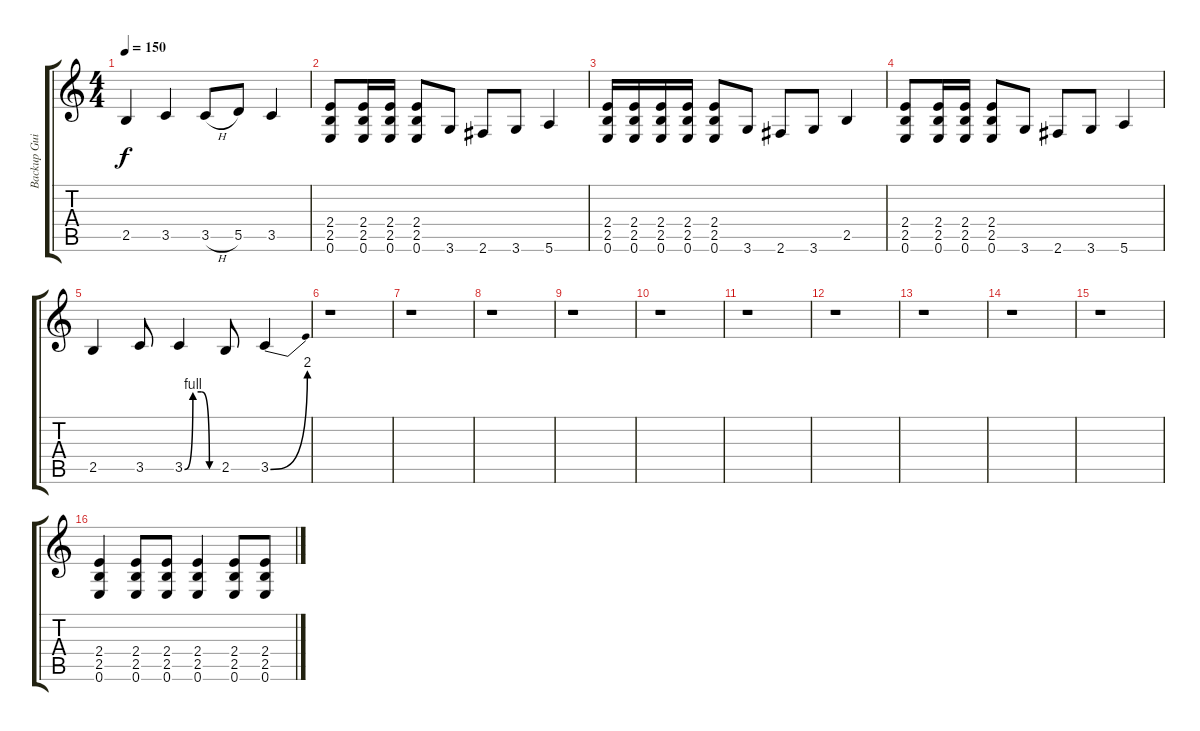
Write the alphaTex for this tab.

\track ("Backup Guitar" "Backup Gui") {instrument distortionguitar}
\staff {score tabs}
\tuning (E4 B3 G3 D3 A2 E2) {hide}
\ts (4 4)
\tempo 150
\clef g2
\ks c
2.5.4{dy f} 3.5.4 3.5{h}.8 5.5.8 3.5.4 |
(2.4 2.5 0.6).8 (2.4 2.5 0.6).16 (2.4 2.5 0.6).16 (2.4 2.5 0.6).8 3.6.8 2.6.8 3.6.8 5.6.4 |
(2.4 2.5 0.6).16 (2.4 2.5 0.6).16 (2.4 2.5 0.6).16 (2.4 2.5 0.6).16 (2.4 2.5 0.6).8 3.6.8 2.6.8 3.6.8 2.5.4 |
(2.4 2.5 0.6).8 (2.4 2.5 0.6).16 (2.4 2.5 0.6).16 (2.4 2.5 0.6).8 3.6.8 2.6.8 3.6.8 5.6.4 |
2.5.4 3.5.8 3.5{be (custom 0 0 15 4 30 4 45 0 60 0)}.4 2.5.8 3.5{be (bend 0 0 60 8)}.4 |
r.1 |
r.1 |
r.1 |
r.1 |
r.1 |
r.1 |
r.1 |
r.1 |
r.1 |
r.1 |
(2.4 2.5 0.6).4 (2.4 2.5 0.6).8 (2.4 2.5 0.6).8 (2.4 2.5 0.6).4 (2.4 2.5 0.6).8 (2.4 2.5 0.6).8
